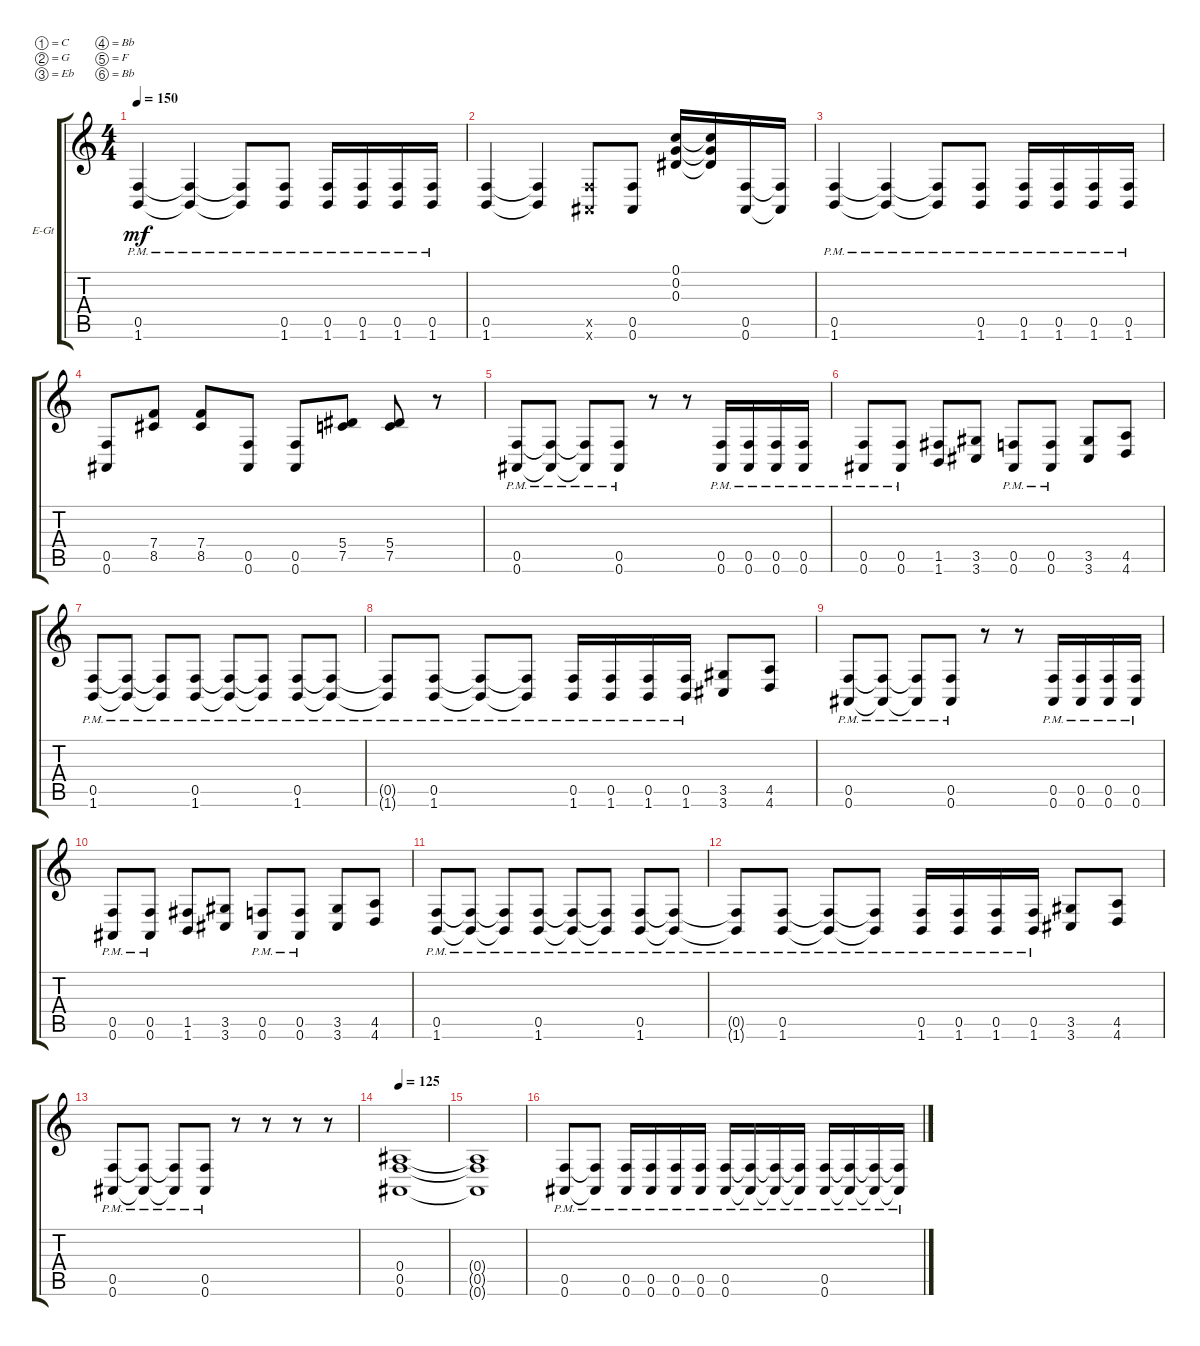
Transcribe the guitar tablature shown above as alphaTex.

\bracketExtendMode groupsimilarinstruments
\firstSystemTrackNameOrientation horizontal
\otherSystemsTrackNameOrientation horizontal
\track ("GTR 1" "E-Gt") {instrument distortionguitar}
\staff {score tabs}
\tuning (C4 G3 Eb3 Bb2 F2 Bb1)
\ts (4 4)
\tempo 150
\clef g2
\ks c
(0.5{pm} 1.6{pm}).4{dy mf} (0.5{pm t} 1.6{pm t}).4 (0.5{pm t} 1.6{pm t}).8 (0.5{pm} 1.6{pm}).8 (0.5{pm} 1.6{pm}).16 (0.5{pm} 1.6{pm}).16 (0.5{pm} 1.6{pm}).16 (0.5{pm} 1.6{pm}).16 |
(0.5 1.6).4 (1.6{t} 0.5{t}).4 (0.5{x} 0.6{x}).8 (0.5 0.6).8 (0.1 0.2 0.3).16 (0.3{t} 0.2{t} 0.1{t}).16 (0.5 0.6).16 (0.6{t} 0.5{t}).16 |
(0.5{pm} 1.6{pm}).4 (0.5{pm t} 1.6{pm t}).4 (0.5{pm t} 1.6{pm t}).8 (0.5{pm} 1.6{pm}).8 (0.5{pm} 1.6{pm}).16 (0.5{pm} 1.6{pm}).16 (0.5{pm} 1.6{pm}).16 (0.5{pm} 1.6{pm}).16 |
(0.5 0.6).8 (7.4 8.5).8 (7.4 8.5).8 (0.5 0.6).8 (0.5 0.6).8 (5.4 7.5).8 (5.4 7.5).8 r.8 |
(0.5{pm} 0.6{pm}).8 (0.6{pm t} 0.5{pm t}).8 (0.5{pm t} 0.6{pm t}).8 (0.5{pm} 0.6{pm}).8 r.8 r.8 (0.5{pm} 0.6{pm}).16 (0.5{pm} 0.6{pm}).16 (0.5{pm} 0.6{pm}).16 (0.5{pm} 0.6{pm}).16 |
(0.5{pm} 0.6{pm}).8 (0.5{pm} 0.6{pm}).8 (1.5 1.6).8 (3.5 3.6).8 (0.5{pm} 0.6{pm}).8 (0.5{pm} 0.6{pm}).8 (3.5 3.6).8 (4.5 4.6).8 |
(0.5{pm} 1.6{pm}).8 (1.6{pm t} 0.5{pm t}).8 (0.5{pm t} 1.6{pm t}).8 (0.5{pm} 1.6{pm}).8 (1.6{pm t} 0.5{pm t}).8 (0.5{pm t} 1.6{pm t}).8 (0.5{pm} 1.6{pm}).8 (1.6{pm t} 0.5{pm t}).8 |
(0.5{pm t} 1.6{pm t}).8 (0.5{pm} 1.6{pm}).8 (1.6{pm t} 0.5{pm t}).8 (0.5{pm t} 1.6{pm t}).8 (0.5{pm} 1.6{pm}).16 (0.5{pm} 1.6{pm}).16 (0.5{pm} 1.6{pm}).16 (0.5{pm} 1.6{pm}).16 (3.5 3.6).8 (4.5 4.6).8 |
(0.5{pm} 0.6{pm}).8 (0.6{pm t} 0.5{pm t}).8 (0.5{pm t} 0.6{pm t}).8 (0.5{pm} 0.6{pm}).8 r.8 r.8 (0.5{pm} 0.6{pm}).16 (0.5{pm} 0.6{pm}).16 (0.5{pm} 0.6{pm}).16 (0.5{pm} 0.6{pm}).16 |
(0.5{pm} 0.6{pm}).8 (0.5{pm} 0.6{pm}).8 (1.5 1.6).8 (3.5 3.6).8 (0.5{pm} 0.6{pm}).8 (0.5{pm} 0.6{pm}).8 (3.5 3.6).8 (4.5 4.6).8 |
(0.5{pm} 1.6{pm}).8 (1.6{pm t} 0.5{pm t}).8 (0.5{pm t} 1.6{pm t}).8 (0.5{pm} 1.6{pm}).8 (1.6{pm t} 0.5{pm t}).8 (0.5{pm t} 1.6{pm t}).8 (0.5{pm} 1.6{pm}).8 (1.6{pm t} 0.5{pm t}).8 |
(0.5{pm t} 1.6{pm t}).8 (0.5{pm} 1.6{pm}).8 (1.6{pm t} 0.5{pm t}).8 (0.5{pm t} 1.6{pm t}).8 (0.5{pm} 1.6{pm}).16 (0.5{pm} 1.6{pm}).16 (0.5{pm} 1.6{pm}).16 (0.5{pm} 1.6{pm}).16 (3.5 3.6).8 (4.5 4.6).8 |
(0.5{pm} 0.6{pm}).8 (0.6{pm t} 0.5{pm t}).8 (0.5{pm t} 0.6{pm t}).8 (0.5{pm} 0.6{pm}).8 r.8 r.8 r.8 r.8 |
\tempo 125
(0.4 0.5 0.6).1 |
(0.4{t} 0.5{t} 0.6{t}).1 |
(0.5{pm} 0.6{pm}).8 (0.6{pm t} 0.5{pm t}).8 (0.5{pm} 0.6{pm}).16 (0.5{pm} 0.6{pm}).16 (0.5{pm} 0.6{pm}).16 (0.5{pm} 0.6{pm}).16 (0.5{pm} 0.6{pm}).16 (0.5{pm t} 0.6{pm t}).16 (0.6{pm t} 0.5{pm t}).16 (0.5{pm t} 0.6{pm t}).16 (0.5{pm} 0.6{pm}).16 (0.6{pm t} 0.5{pm t}).16 (0.5{pm t} 0.6{pm t}).16 (0.6{pm t} 0.5{pm t}).16
